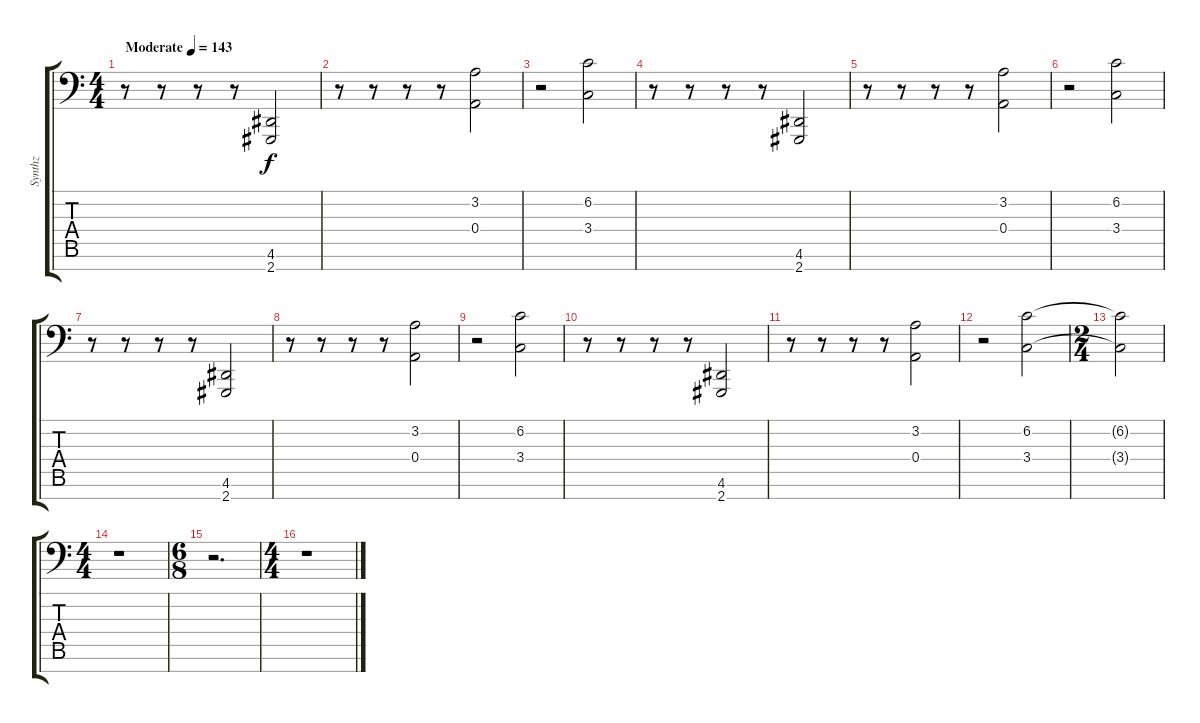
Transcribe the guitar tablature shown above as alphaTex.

\track ("Synthz" "Synthz") {instrument stringensemble1}
\staff {score tabs}
\tuning (B3 Gb3 D3 A2 E2 B1 Gb1) {hide}
\ts (4 4)
\tempo (143 "Moderate")
\clef f4
\ks c
r.8{dy f instrument stringensemble1} r.8 r.8 r.8 (4.6 2.7).2 |
r.8 r.8 r.8 r.8 (3.2 0.4).2 |
r.2 (6.2 3.4).2 |
r.8 r.8 r.8 r.8 (4.6 2.7).2 |
r.8 r.8 r.8 r.8 (3.2 0.4).2 |
r.2 (6.2 3.4).2 |
r.8 r.8 r.8 r.8 (4.6 2.7).2 |
r.8 r.8 r.8 r.8 (3.2 0.4).2 |
r.2 (6.2 3.4).2 |
r.8 r.8 r.8 r.8 (4.6 2.7).2 |
r.8 r.8 r.8 r.8 (3.2 0.4).2 |
r.2 (6.2 3.4).2 |
\ts (2 4)
(6.2{t} 3.4{t}).2 |
\ts (4 4)
r.1 |
\ts (6 8)
r.2{d} |
\ts (4 4)
r.1
